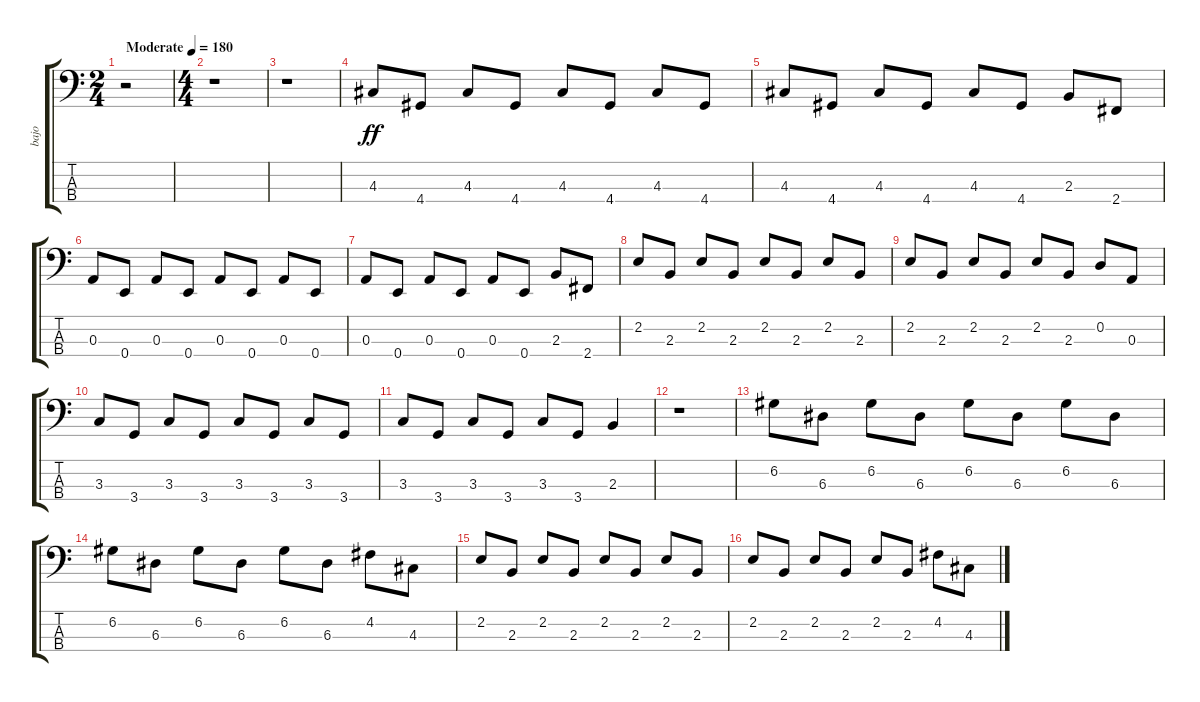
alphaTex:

\track ("bajo" "bajo") {instrument electricbassfinger}
\staff {score tabs}
\tuning (G2 D2 A1 E1) {hide}
\ts (2 4)
\tempo (180 "Moderate")
\clef f4
\ks c
r.2{dy ff instrument electricbassfinger} |
\ts (4 4)
r.1 |
r.1 |
4.3.8 4.4.8 4.3.8 4.4.8 4.3.8 4.4.8 4.3.8 4.4.8 |
4.3.8 4.4.8 4.3.8 4.4.8 4.3.8 4.4.8 2.3.8 2.4.8 |
0.3.8 0.4.8 0.3.8 0.4.8 0.3.8 0.4.8 0.3.8 0.4.8 |
0.3.8 0.4.8 0.3.8 0.4.8 0.3.8 0.4.8 2.3.8 2.4.8 |
2.2.8 2.3.8 2.2.8 2.3.8 2.2.8 2.3.8 2.2.8 2.3.8 |
2.2.8 2.3.8 2.2.8 2.3.8 2.2.8 2.3.8 0.2.8 0.3.8 |
3.3.8 3.4.8 3.3.8 3.4.8 3.3.8 3.4.8 3.3.8 3.4.8 |
3.3.8 3.4.8 3.3.8 3.4.8 3.3.8 3.4.8 2.3.4 |
r.1 |
6.2.8 6.3.8 6.2.8 6.3.8 6.2.8 6.3.8 6.2.8 6.3.8 |
6.2.8 6.3.8 6.2.8 6.3.8 6.2.8 6.3.8 4.2.8 4.3.8 |
2.2.8 2.3.8 2.2.8 2.3.8 2.2.8 2.3.8 2.2.8 2.3.8 |
2.2.8 2.3.8 2.2.8 2.3.8 2.2.8 2.3.8 4.2.8 4.3.8
